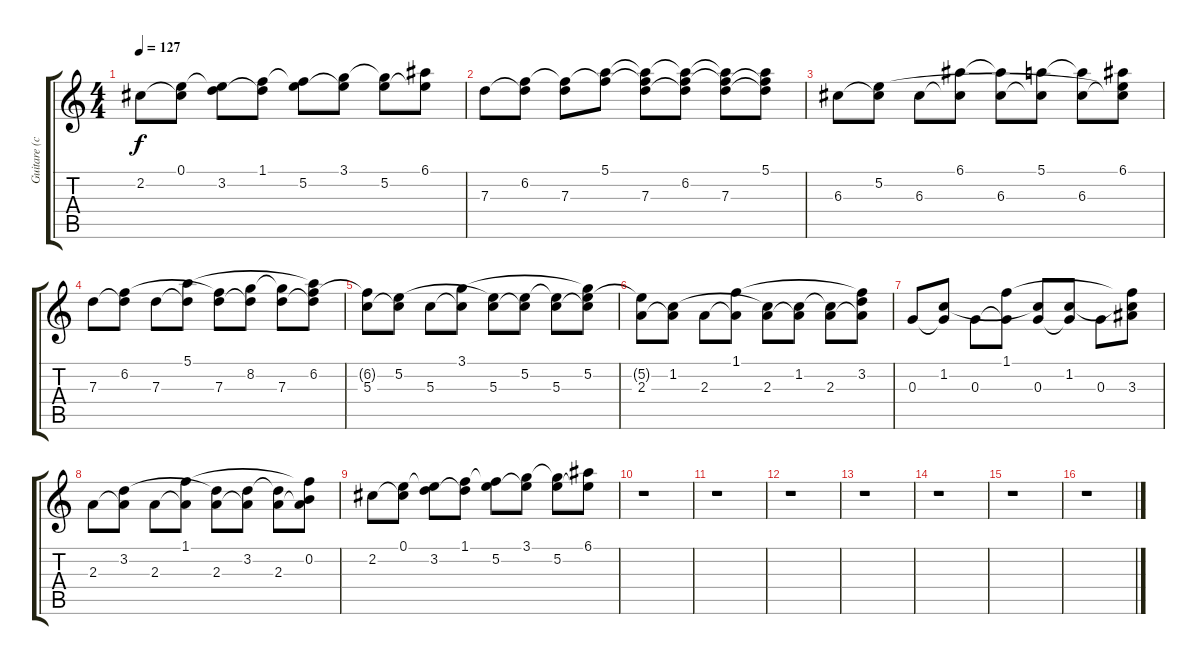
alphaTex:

\track ("Guitare (clean)" "Guitare (c") {instrument acousticguitarsteel}
\staff {score tabs}
\tuning (E4 B3 G3 D3 A2 E2) {hide}
\ts (4 4)
\tempo 127
\clef g2
\ks c
2.2.8{dy f} (0.1 2.2{t}).8 (0.1{t} 3.2).8 (1.1 3.2{t}).8 (1.1{t} 5.2).8 (3.1 5.2{t}).8 (3.1{t} 5.2).8 (6.1 5.2{t}).8 |
7.3.8 (6.2 7.3{t}).8 (6.2{t} 7.3).8 (5.1 6.2{t}).8 (5.1{t} 6.2{t} 7.3).8 (5.1{t} 6.2 7.3{t}).8 (5.1{t} 6.2{t} 7.3).8 (5.1 6.2{t} 7.3{t}).8 |
6.3.8 (5.2 6.3{t}).8 6.3.8 (6.1 6.3{t}).8 (6.1{t} 6.3).8 (5.1 6.3{t}).8 (5.1{t} 6.3).8 (6.1 5.2{t} 6.3{t}).8 |
7.3.8 (6.2 7.3{t}).8 7.3.8 (5.1 7.3{t}).8 (6.2{t} 7.3).8 (8.2 7.3{t}).8 (8.2{t} 7.3).8 (5.1{t} 6.2 7.3{t}).8 |
(6.2{t} 5.3).8 (5.2 5.3{t}).8 5.3.8 (3.1 5.3{t}).8 (5.2{t} 5.3).8 (5.2 5.3{t}).8 (5.2{t} 5.3).8 (3.1{t} 5.2 5.3{t}).8 |
(5.2{t} 2.3).8 (1.2 2.3{t}).8 2.3.8 (1.1 2.3{t}).8 (1.2{t} 2.3).8 (1.2 2.3{t}).8 (1.2{t} 2.3).8 (1.1{t} 3.2 2.3{t}).8 |
0.3.8 (1.2 0.3{t}).8 0.3.8 (1.1 0.3{t}).8 (1.2{t} 0.3).8 (1.2 0.3{t}).8 0.3.8 (1.1{t} 1.2{t} 3.3).8 |
2.3.8 (3.2 2.3{t}).8 2.3.8 (1.1 2.3{t}).8 (3.2{t} 2.3).8 (3.2 2.3{t}).8 (3.2{t} 2.3).8 (1.1{t} 0.2 2.3{t}).8 |
2.2.8 (0.1 2.2{t}).8 (0.1{t} 3.2).8 (1.1 3.2{t}).8 (1.1{t} 5.2).8 (3.1 5.2{t}).8 (3.1{t} 5.2).8 (6.1 5.2{t}).8 |
r.1 |
r.1 |
r.1 |
r.1 |
r.1 |
r.1 |
r.1
